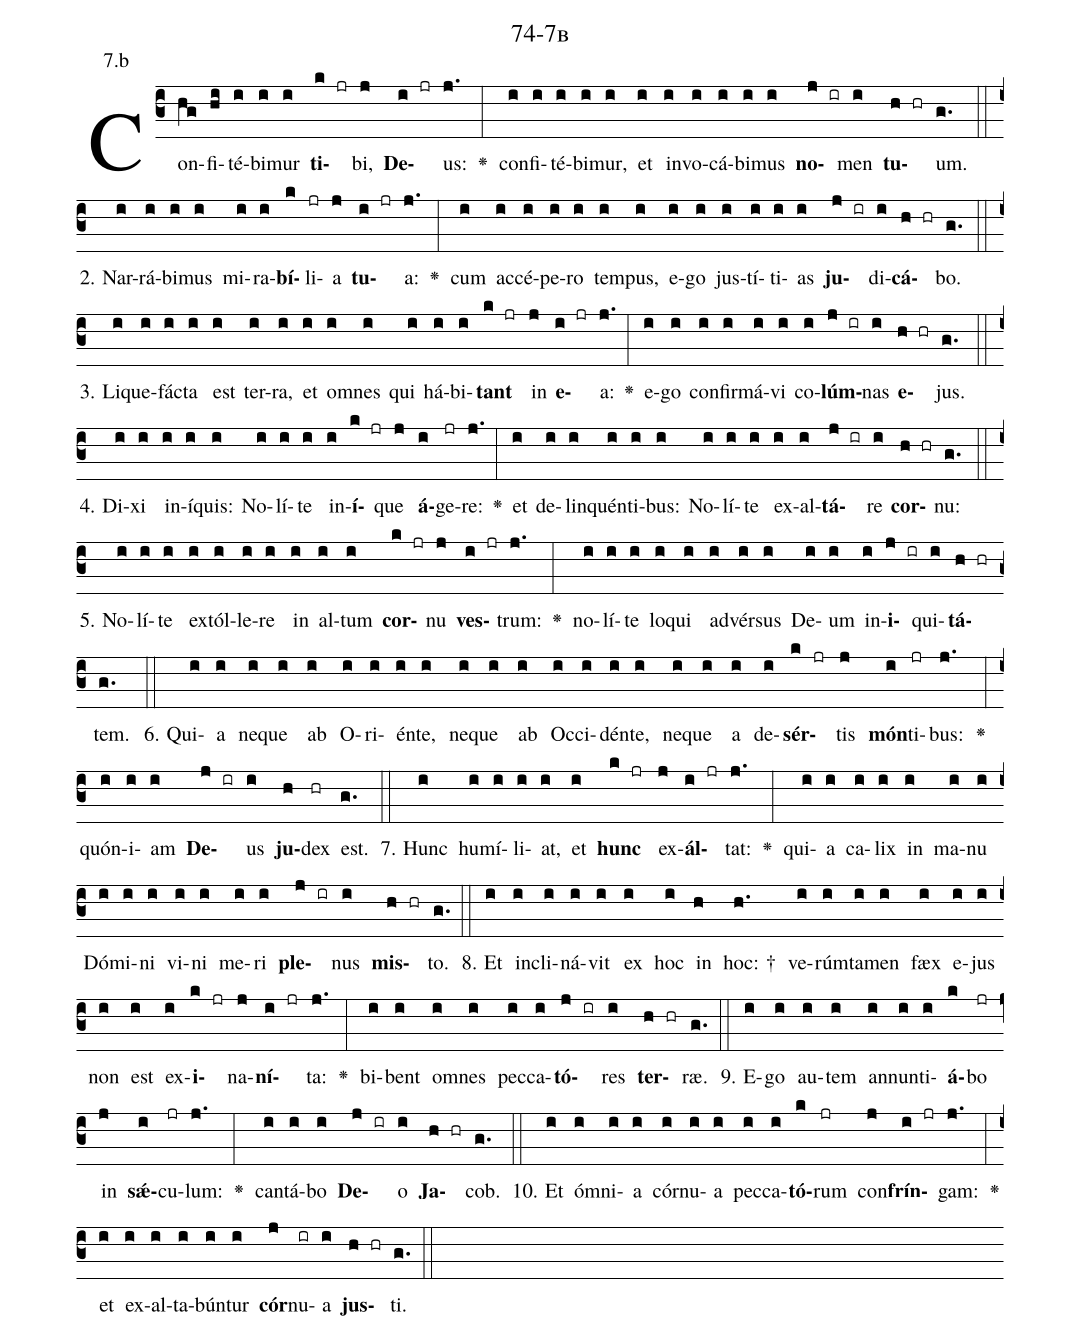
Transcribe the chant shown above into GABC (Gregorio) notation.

name: 74-7b;
annotation: 7.b;
%%
(c3)Con(hg)fi(hi)té(i)bi(i)mur(i) <b>ti</b>(k jr)bi,(j) <b>De</b>(i jr)us:(j.) <v>\greheightstar</v>(:) con(i)fi(i)té(i)bi(i)mur,(i) et(i) in(i)vo(i)cá(i)bi(i)mus(i) <b>no</b>(j ir)men(i) <b>tu</b>(h hr)um.(g.) (::)
2. Nar(i)rá(i)bi(i)mus(i) mi(i)ra(i)<b>bí</b>(k)li(jr)a(j) <b>tu</b>(i jr)a:(j.) <v>\greheightstar</v>(:) cum(i) ac(i)cé(i)pe(i)ro(i) tem(i)pus,(i) e(i)go(i) jus(i)tí(i)ti(i)as(i) <b>ju</b>(j ir)di(i)<b>cá</b>(h hr)bo.(g.) (::)
3. Li(i)que(i)fác(i)ta(i) est(i) ter(i)ra,(i) et(i) om(i)nes(i) qui(i) há(i)bi(i)<b>tant</b>(k jr) in(j) <b>e</b>(i jr)a:(j.) <v>\greheightstar</v>(:) e(i)go(i) con(i)fir(i)má(i)vi(i) co(i)<b>lúm</b>(j ir)nas(i) <b>e</b>(h hr)jus.(g.) (::)
4. Di(i)xi(i) in(i)í(i)quis:(i) No(i)lí(i)te(i) in(i)<b>í</b>(k jr)que(j) <b>á</b>(i)ge(jr)re:(j.) <v>\greheightstar</v>(:) et(i) de(i)lin(i)quén(i)ti(i)bus:(i) No(i)lí(i)te(i) ex(i)al(i)<b>tá</b>(j ir)re(i) <b>cor</b>(h hr)nu:(g.) (::)
5. No(i)lí(i)te(i) ex(i)tól(i)le(i)re(i) in(i) al(i)tum(i) <b>cor</b>(k jr)nu(j) <b>ves</b>(i jr)trum:(j.) <v>\greheightstar</v>(:) no(i)lí(i)te(i) lo(i)qui(i) ad(i)vér(i)sus(i) De(i)um(i) in(i)<b>i</b>(j ir)qui(i)<b>tá</b>(h hr)tem.(g.) (::)
6. Qui(i)a(i) ne(i)que(i) ab(i) O(i)ri(i)én(i)te,(i) ne(i)que(i) ab(i) Oc(i)ci(i)dén(i)te,(i) ne(i)que(i) a(i) de(i)<b>sér</b>(k jr)tis(j) <b>món</b>(i)ti(jr)bus:(j.) <v>\greheightstar</v>(:) quón(i)i(i)am(i) <b>De</b>(j ir)us(i) <b>ju</b>(h)dex(hr) est.(g.) (::)
7. Hunc(i) hu(i)mí(i)li(i)at,(i) et(i) <b>hunc</b>(k jr) ex(j)<b>ál</b>(i jr)tat:(j.) <v>\greheightstar</v>(:) qui(i)a(i) ca(i)lix(i) in(i) ma(i)nu(i) Dó(i)mi(i)ni(i) vi(i)ni(i) me(i)ri(i) <b>ple</b>(j ir)nus(i) <b>mis</b>(h hr)to.(g.) (::)
8. Et(i) in(i)cli(i)ná(i)vit(i) ex(i) hoc(i) in(h) hoc: †(h.) ve(i)rúm(i)ta(i)men(i) fæx(i) e(i)jus(i) non(i) est(i) ex(i)<b>i</b>(k jr)na(j)<b>ní</b>(i jr)ta:(j.) <v>\greheightstar</v>(:) bi(i)bent(i) om(i)nes(i) pec(i)ca(i)<b>tó</b>(j ir)res(i) <b>ter</b>(h hr)ræ.(g.) (::)
9. E(i)go(i) au(i)tem(i) an(i)nun(i)ti(i)<b>á</b>(k)bo(jr) in(j) <b>sǽ</b>(i)cu(jr)lum:(j.) <v>\greheightstar</v>(:) can(i)tá(i)bo(i) <b>De</b>(j ir)o(i) <b>Ja</b>(h hr)cob.(g.) (::)
10. Et(i) óm(i)ni(i)a(i) cór(i)nu(i)a(i) pec(i)ca(i)<b>tó</b>(k)rum(jr) con(j)<b>frín</b>(i jr)gam:(j.) <v>\greheightstar</v>(:) et(i) ex(i)al(i)ta(i)bún(i)tur(i) <b>cór</b>(j)nu(ir)a(i) <b>jus</b>(h hr)ti.(g.) (::)
